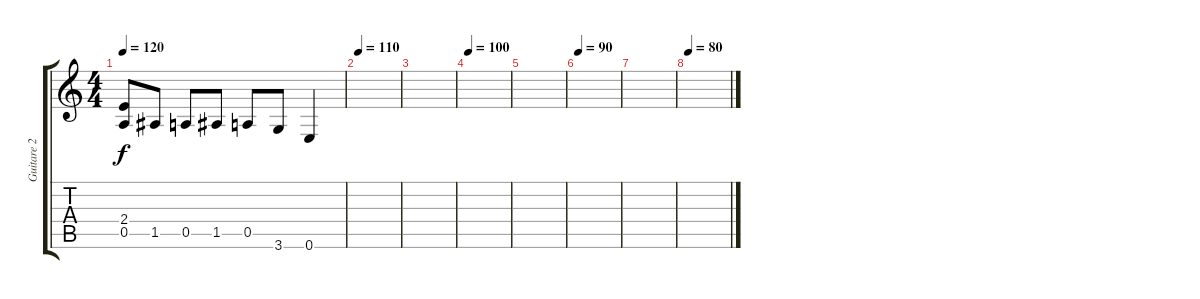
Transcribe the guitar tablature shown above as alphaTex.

\track ("Guitare 2" "Guitare 2") {instrument distortionguitar}
\staff {score tabs}
\tuning (E4 B3 G3 D3 A2 E2) {hide}
\ts (4 4)
\tempo 120
\clef g2
\ks c
(2.4 0.5).8{dy f} 1.5.8 0.5.8 1.5.8 0.5.8 3.6.8 0.6.4 |
\tempo 110
|
|
\tempo 100
|
|
\tempo 90
|
|
\tempo 80
